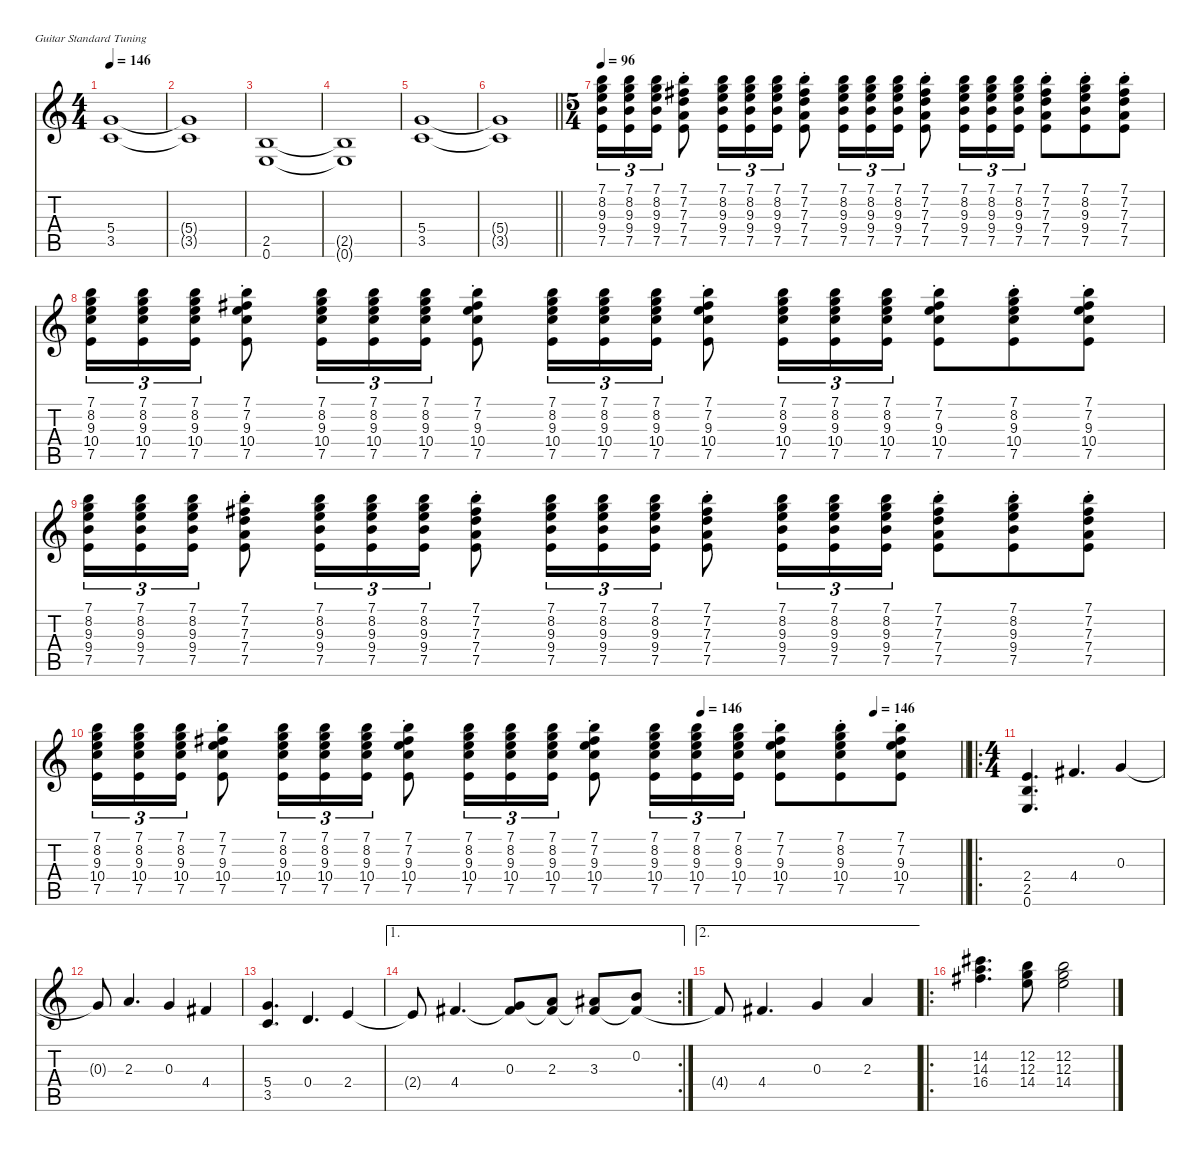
\defaultSystemsLayout 4
\hideDynamics
\bracketExtendMode nobrackets
\singleTrackTrackNamePolicy hidden
\multiTrackTrackNamePolicy hidden
\firstSystemTrackNameMode fullname
\firstSystemTrackNameOrientation horizontal
\otherSystemsTrackNameOrientation horizontal
\track ("Guitar 1" "od.guit.") {mute instrument overdrivenguitar}
\staff {score tabs}
\tuning (E4 B3 G3 D3 A2 E2)
\ts (4 4)
\tempo 146
\clef g2
\ks c
(5.4 3.5).1{dy f beam Up} |
(5.4{t} 3.5{t}).1{beam Up} |
(2.5 0.6).1{beam Up} |
(2.5{t} 0.6{t}).1{beam Up} |
(5.4 3.5).1{beam Up} |
\barLineRight lightlight
(5.4{t} 3.5{t}).1{beam Up} |
\ts (5 4)
\beaming (8 6 4)
\tempo 96
(7.1 8.2 9.3 9.4 7.5).16{tu (3 2) beam Down} (7.1 8.2 9.3 9.4 7.5).16{tu (3 2) beam Down} (7.1 8.2 9.3 9.4 7.5).16{tu (3 2) beam Down} (7.1{st} 7.2{st acc #} 7.3{st} 7.4{st} 7.5{st}).8{beam Down} (7.1 8.2 9.3 9.4 7.5).16{tu (3 2) beam Down} (7.1 8.2 9.3 9.4 7.5).16{tu (3 2) beam Down} (7.1 8.2 9.3 9.4 7.5).16{tu (3 2) beam Down} (7.1{st} 7.2{st acc #} 7.3{st} 7.4{st} 7.5{st}).8{beam Down} (7.1 8.2 9.3 9.4 7.5).16{tu (3 2) beam Down} (7.1 8.2 9.3 9.4 7.5).16{tu (3 2) beam Down} (7.1 8.2 9.3 9.4 7.5).16{tu (3 2) beam Down} (7.1{st} 7.2{st acc #} 7.3{st} 7.4{st} 7.5{st}).8{beam Down} (7.1 8.2 9.3 9.4 7.5).16{tu (3 2) beam Down} (7.1 8.2 9.3 9.4 7.5).16{tu (3 2) beam Down} (7.1 8.2 9.3 9.4 7.5).16{tu (3 2) beam Down} (7.1{st} 7.2{st acc #} 7.3{st} 7.4{st} 7.5{st}).8{beam Down} (7.1{st} 8.2{st} 9.3{st} 9.4{st} 7.5{st}).8{beam Down} (7.1{st} 7.2{st acc #} 7.3{st} 7.4{st} 7.5{st}).8{beam Down} |
(7.1 8.2 9.3 10.4 7.5).16{tu (3 2) beam Down} (7.1 8.2 9.3 10.4 7.5).16{tu (3 2) beam Down} (7.1 8.2 9.3 10.4 7.5).16{tu (3 2) beam Down} (7.1{st} 7.2{st acc #} 9.3{st} 10.4{st} 7.5{st}).8{beam Down} (7.1 8.2 9.3 10.4 7.5).16{tu (3 2) beam Down} (7.1 8.2 9.3 10.4 7.5).16{tu (3 2) beam Down} (7.1 8.2 9.3 10.4 7.5).16{tu (3 2) beam Down} (7.1{st} 7.2{st acc #} 9.3{st} 10.4{st} 7.5{st}).8{beam Down} (7.1 8.2 9.3 10.4 7.5).16{tu (3 2) beam Down} (7.1 8.2 9.3 10.4 7.5).16{tu (3 2) beam Down} (7.1 8.2 9.3 10.4 7.5).16{tu (3 2) beam Down} (7.1{st} 7.2{st acc #} 9.3{st} 10.4{st} 7.5{st}).8{beam Down} (7.1 8.2 9.3 10.4 7.5).16{tu (3 2) beam Down} (7.1 8.2 9.3 10.4 7.5).16{tu (3 2) beam Down} (7.1 8.2 9.3 10.4 7.5).16{tu (3 2) beam Down} (7.1{st} 7.2{st acc #} 9.3{st} 10.4{st} 7.5{st}).8{beam Down} (7.1{st} 8.2{st} 9.3{st} 10.4{st} 7.5{st}).8{beam Down} (7.1{st} 7.2{st acc #} 9.3{st} 10.4{st} 7.5{st}).8{beam Down} |
(7.1 8.2 9.3 9.4 7.5).16{tu (3 2) beam Down} (7.1 8.2 9.3 9.4 7.5).16{tu (3 2) beam Down} (7.1 8.2 9.3 9.4 7.5).16{tu (3 2) beam Down} (7.1{st} 7.2{st acc #} 7.3{st} 7.4{st} 7.5{st}).8{beam Down} (7.1 8.2 9.3 9.4 7.5).16{tu (3 2) beam Down} (7.1 8.2 9.3 9.4 7.5).16{tu (3 2) beam Down} (7.1 8.2 9.3 9.4 7.5).16{tu (3 2) beam Down} (7.1{st} 7.2{st acc #} 7.3{st} 7.4{st} 7.5{st}).8{beam Down} (7.1 8.2 9.3 9.4 7.5).16{tu (3 2) beam Down} (7.1 8.2 9.3 9.4 7.5).16{tu (3 2) beam Down} (7.1 8.2 9.3 9.4 7.5).16{tu (3 2) beam Down} (7.1{st} 7.2{st acc #} 7.3{st} 7.4{st} 7.5{st}).8{beam Down} (7.1 8.2 9.3 9.4 7.5).16{tu (3 2) beam Down} (7.1 8.2 9.3 9.4 7.5).16{tu (3 2) beam Down} (7.1 8.2 9.3 9.4 7.5).16{tu (3 2) beam Down} (7.1{st} 7.2{st acc #} 7.3{st} 7.4{st} 7.5{st}).8{beam Down} (7.1{st} 8.2{st} 9.3{st} 9.4{st} 7.5{st}).8{beam Down} (7.1{st} 7.2{st acc #} 7.3{st} 7.4{st} 7.5{st}).8{beam Down} |
\tempo (146 0.7)
\tempo (146 0.9)
\barLineRight lightlight
(7.1 8.2 9.3 10.4 7.5).16{tu (3 2) beam Down} (7.1 8.2 9.3 10.4 7.5).16{tu (3 2) beam Down} (7.1 8.2 9.3 10.4 7.5).16{tu (3 2) beam Down} (7.1{st} 7.2{st acc #} 9.3{st} 10.4{st} 7.5{st}).8{beam Down} (7.1 8.2 9.3 10.4 7.5).16{tu (3 2) beam Down} (7.1 8.2 9.3 10.4 7.5).16{tu (3 2) beam Down} (7.1 8.2 9.3 10.4 7.5).16{tu (3 2) beam Down} (7.1{st} 7.2{st acc #} 9.3{st} 10.4{st} 7.5{st}).8{beam Down} (7.1 8.2 9.3 10.4 7.5).16{tu (3 2) beam Down} (7.1 8.2 9.3 10.4 7.5).16{tu (3 2) beam Down} (7.1 8.2 9.3 10.4 7.5).16{tu (3 2) beam Down} (7.1{st} 7.2{st acc #} 9.3{st} 10.4{st} 7.5{st}).8{beam Down} (7.1 8.2 9.3 10.4 7.5).16{tu (3 2) beam Down} (7.1 8.2 9.3 10.4 7.5).16{tu (3 2) beam Down} (7.1 8.2 9.3 10.4 7.5).16{tu (3 2) beam Down} (7.1{st} 7.2{st acc #} 9.3{st} 10.4{st} 7.5{st}).8{beam Down} (7.1{st} 8.2{st} 9.3{st} 10.4{st} 7.5{st}).8{beam Down} (7.1{st} 7.2{st acc #} 9.3{st} 10.4{st} 7.5{st}).8{beam Down} |
\ro
\ts (4 4)
\beaming (8 2 2 2 2)
(2.4 2.5 0.6).4{d beam Up} 4.4{acc #}.4{d beam Up} 0.3.4{beam Up} |
0.3{t}.8{beam Up} 2.3.4{d beam Up} 0.3.4{beam Up} 4.4{acc #}.4{beam Up} |
(5.4 3.5).4{d beam Up} 0.4.4{d beam Up} 2.4.4{beam Up} |
\ae 1
\rc 2
2.4{t}.8{beam Up} 4.4{acc #}.4{d beam Up} (0.3 4.4{t acc #}).8{beam Up} (2.3 4.4{t acc #}).8{beam Up} (3.3{acc #} 4.4{t acc #}).8{beam Up} (0.2 4.4{t acc #}).8{beam Up} |
\ae 2
4.4{t acc #}.8{beam Up} 4.4{acc #}.4{d beam Up} 0.3.4{beam Up} 2.3.4{beam Up} |
\ro
(14.2{acc #} 14.3 16.4{acc #}).4{d beam Down} (12.2 12.3 14.4).8{beam Down} (12.2 12.3 14.4).2{beam Down}
